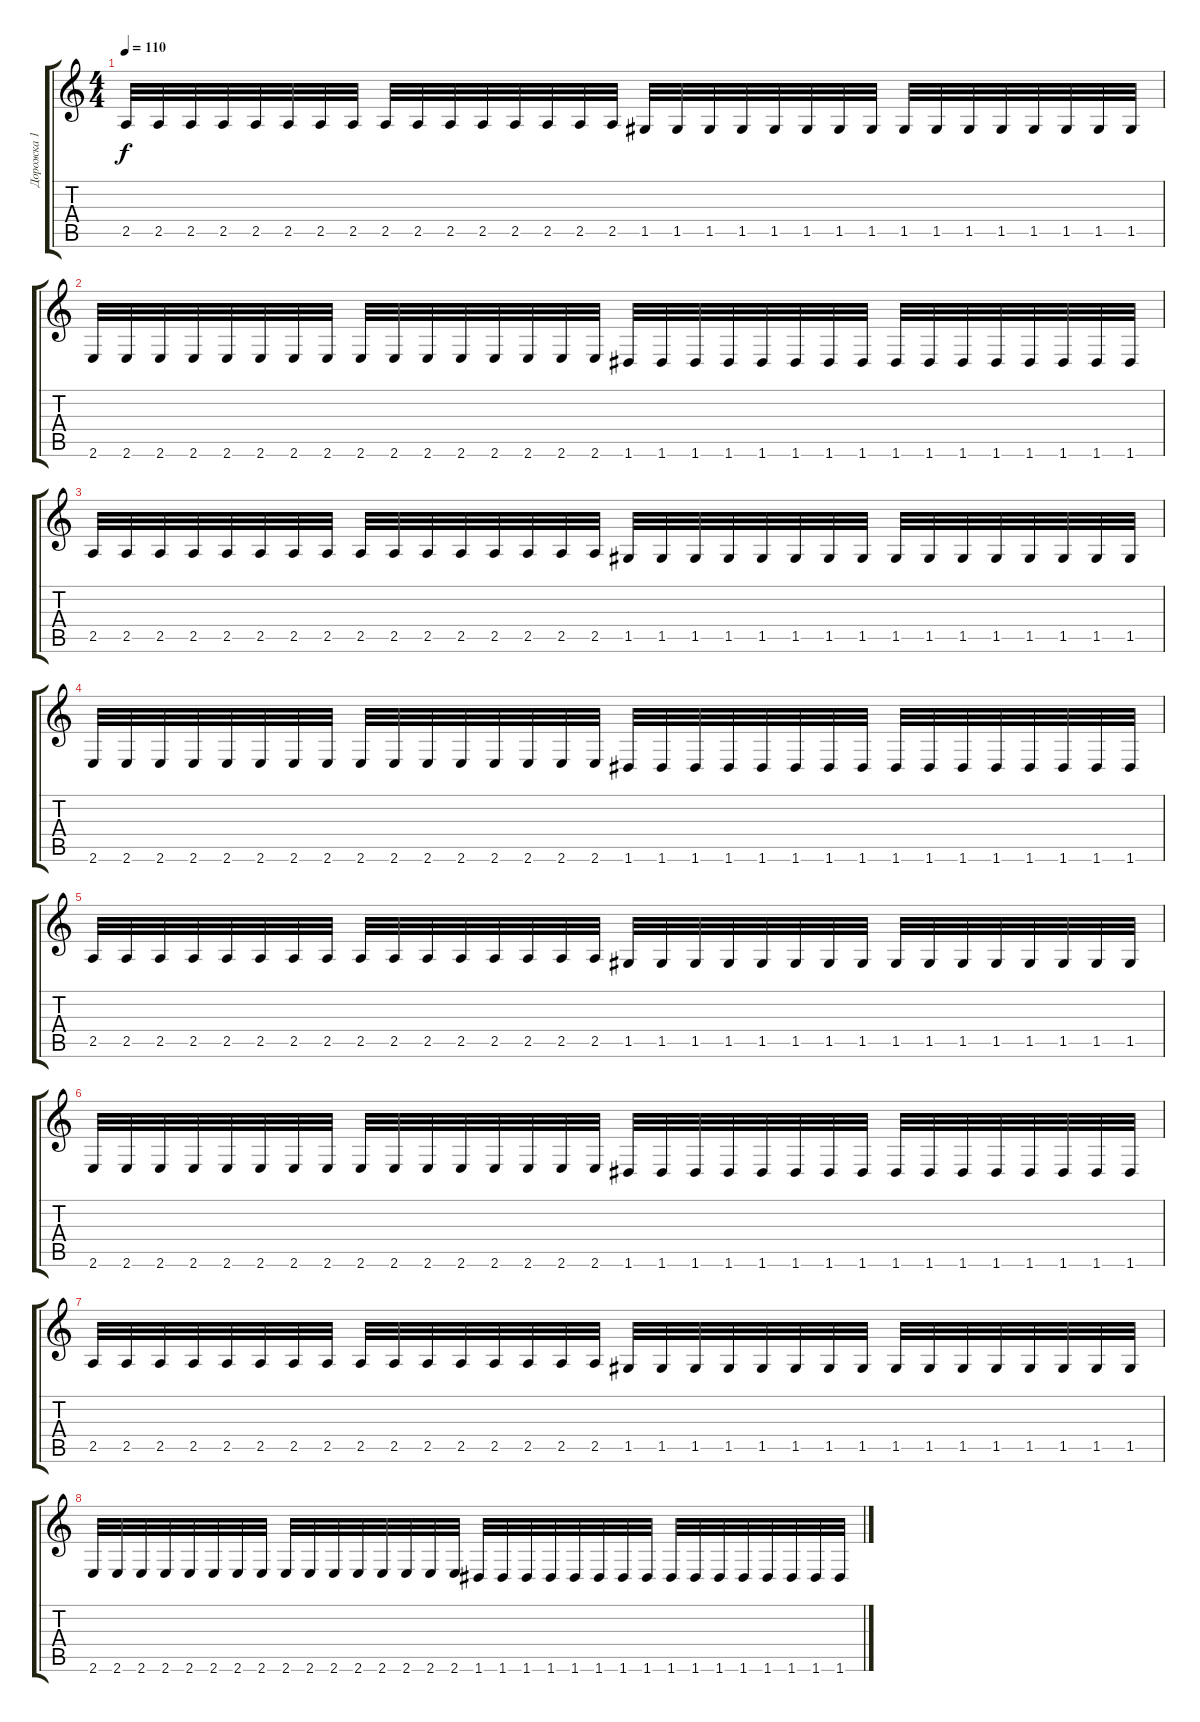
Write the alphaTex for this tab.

\track ("Дорожка 1" "Дорожка 1") {instrument distortionguitar}
\staff {score tabs}
\tuning (D4 A3 F3 C3 G2 D2) {hide}
\ts (4 4)
\tempo 110
\clef g2
\ks c
2.5.32{dy f} 2.5.32 2.5.32 2.5.32 2.5.32 2.5.32 2.5.32 2.5.32 2.5.32 2.5.32 2.5.32 2.5.32 2.5.32 2.5.32 2.5.32 2.5.32 1.5.32 1.5.32 1.5.32 1.5.32 1.5.32 1.5.32 1.5.32 1.5.32 1.5.32 1.5.32 1.5.32 1.5.32 1.5.32 1.5.32 1.5.32 1.5.32 |
2.6.32 2.6.32 2.6.32 2.6.32 2.6.32 2.6.32 2.6.32 2.6.32 2.6.32 2.6.32 2.6.32 2.6.32 2.6.32 2.6.32 2.6.32 2.6.32 1.6.32 1.6.32 1.6.32 1.6.32 1.6.32 1.6.32 1.6.32 1.6.32 1.6.32 1.6.32 1.6.32 1.6.32 1.6.32 1.6.32 1.6.32 1.6.32 |
2.5.32 2.5.32 2.5.32 2.5.32 2.5.32 2.5.32 2.5.32 2.5.32 2.5.32 2.5.32 2.5.32 2.5.32 2.5.32 2.5.32 2.5.32 2.5.32 1.5.32 1.5.32 1.5.32 1.5.32 1.5.32 1.5.32 1.5.32 1.5.32 1.5.32 1.5.32 1.5.32 1.5.32 1.5.32 1.5.32 1.5.32 1.5.32 |
2.6.32 2.6.32 2.6.32 2.6.32 2.6.32 2.6.32 2.6.32 2.6.32 2.6.32 2.6.32 2.6.32 2.6.32 2.6.32 2.6.32 2.6.32 2.6.32 1.6.32 1.6.32 1.6.32 1.6.32 1.6.32 1.6.32 1.6.32 1.6.32 1.6.32 1.6.32 1.6.32 1.6.32 1.6.32 1.6.32 1.6.32 1.6.32 |
2.5.32 2.5.32 2.5.32 2.5.32 2.5.32 2.5.32 2.5.32 2.5.32 2.5.32 2.5.32 2.5.32 2.5.32 2.5.32 2.5.32 2.5.32 2.5.32 1.5.32 1.5.32 1.5.32 1.5.32 1.5.32 1.5.32 1.5.32 1.5.32 1.5.32 1.5.32 1.5.32 1.5.32 1.5.32 1.5.32 1.5.32 1.5.32 |
2.6.32 2.6.32 2.6.32 2.6.32 2.6.32 2.6.32 2.6.32 2.6.32 2.6.32 2.6.32 2.6.32 2.6.32 2.6.32 2.6.32 2.6.32 2.6.32 1.6.32 1.6.32 1.6.32 1.6.32 1.6.32 1.6.32 1.6.32 1.6.32 1.6.32 1.6.32 1.6.32 1.6.32 1.6.32 1.6.32 1.6.32 1.6.32 |
2.5.32 2.5.32 2.5.32 2.5.32 2.5.32 2.5.32 2.5.32 2.5.32 2.5.32 2.5.32 2.5.32 2.5.32 2.5.32 2.5.32 2.5.32 2.5.32 1.5.32 1.5.32 1.5.32 1.5.32 1.5.32 1.5.32 1.5.32 1.5.32 1.5.32 1.5.32 1.5.32 1.5.32 1.5.32 1.5.32 1.5.32 1.5.32 |
2.6.32 2.6.32 2.6.32 2.6.32 2.6.32 2.6.32 2.6.32 2.6.32 2.6.32 2.6.32 2.6.32 2.6.32 2.6.32 2.6.32 2.6.32 2.6.32 1.6.32 1.6.32 1.6.32 1.6.32 1.6.32 1.6.32 1.6.32 1.6.32 1.6.32 1.6.32 1.6.32 1.6.32 1.6.32 1.6.32 1.6.32 1.6.32
